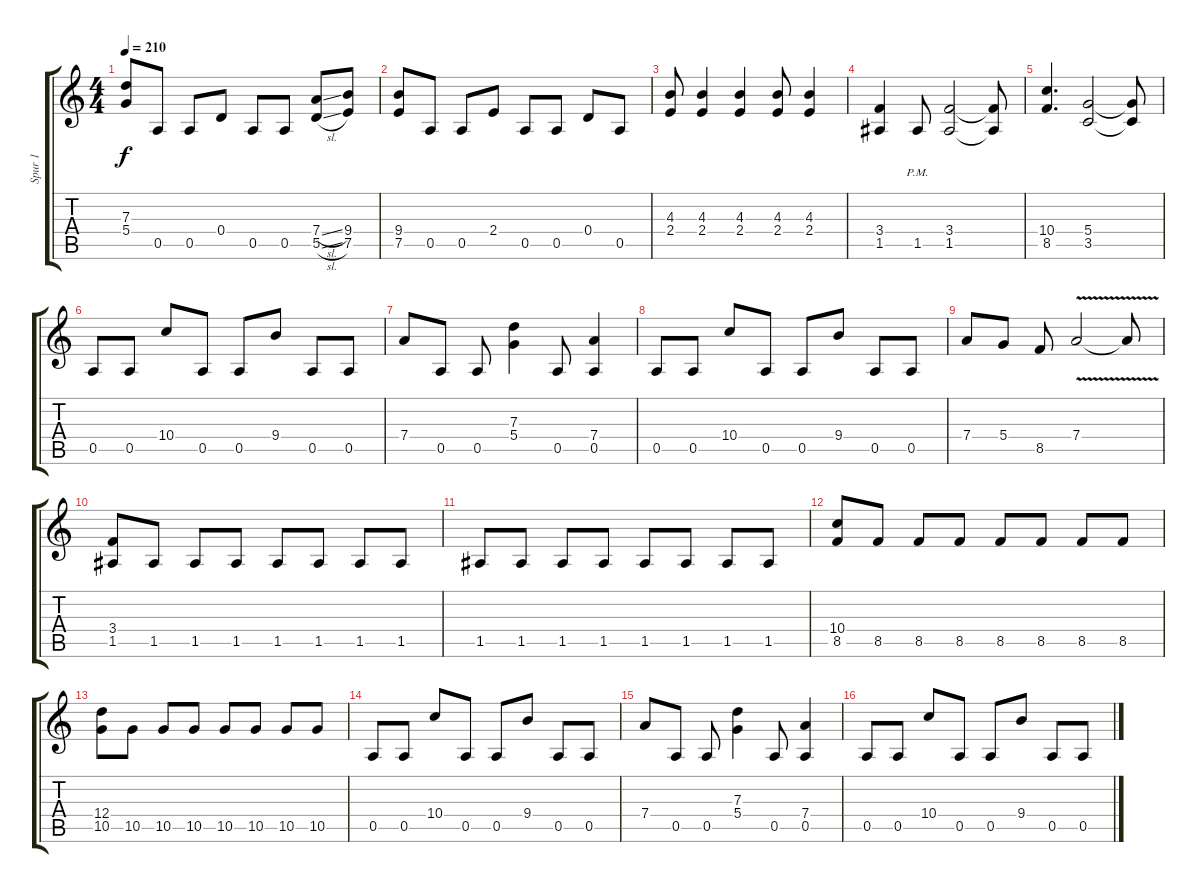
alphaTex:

\track ("Spur 1" "Spur 1") {instrument distortionguitar}
\staff {score tabs}
\tuning (E4 B3 G3 D3 A2 E2) {hide}
\ts (4 4)
\tempo 210
\clef g2
\ks c
(7.3 5.4).8{dy f} 0.5.8 0.5.8 0.4.8 0.5.8 0.5.8 (7.4{sl} 5.5{sl}).8 (9.4 7.5).8 |
(9.4 7.5).8 0.5.8 0.5.8 2.4.8 0.5.8 0.5.8 0.4.8 0.5.8 |
(4.3 2.4).8 (4.3 2.4).4 (4.3 2.4).4 (4.3 2.4).8 (4.3 2.4).4 |
(3.4 1.5).4 1.5{pm}.8 (3.4 1.5).2 (3.4{t} 1.5{t}).8 |
(10.4 8.5).4{d} (5.4 3.5).2 (5.4{t} 3.5{t}).8 |
0.5.8 0.5.8 10.4.8 0.5.8 0.5.8 9.4.8 0.5.8 0.5.8 |
7.4.8 0.5.8 0.5.8 (7.3 5.4).4 0.5.8 (7.4 0.5).4 |
0.5.8 0.5.8 10.4.8 0.5.8 0.5.8 9.4.8 0.5.8 0.5.8 |
7.4.8 5.4.8 8.5.8 7.4{v}.2 7.4{t}.8 |
(3.4 1.5).8 1.5.8 1.5.8 1.5.8 1.5.8 1.5.8 1.5.8 1.5.8 |
1.5.8 1.5.8 1.5.8 1.5.8 1.5.8 1.5.8 1.5.8 1.5.8 |
(10.4 8.5).8 8.5.8 8.5.8 8.5.8 8.5.8 8.5.8 8.5.8 8.5.8 |
(12.4 10.5).8 10.5.8 10.5.8 10.5.8 10.5.8 10.5.8 10.5.8 10.5.8 |
0.5.8 0.5.8 10.4.8 0.5.8 0.5.8 9.4.8 0.5.8 0.5.8 |
7.4.8 0.5.8 0.5.8 (7.3 5.4).4 0.5.8 (7.4 0.5).4 |
0.5.8 0.5.8 10.4.8 0.5.8 0.5.8 9.4.8 0.5.8 0.5.8
